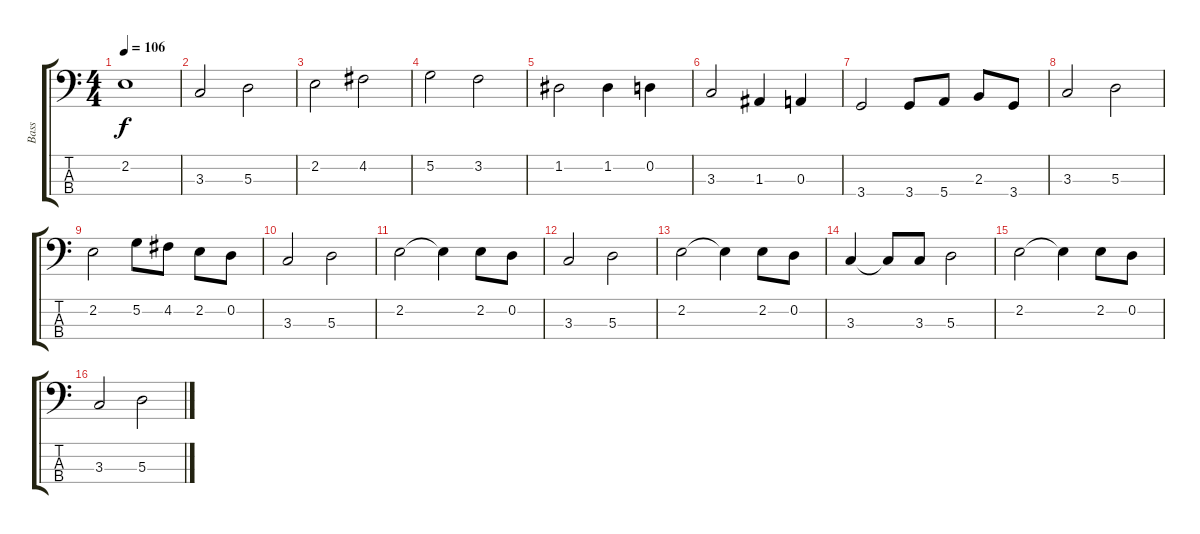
\track ("Bass" "Bass") {instrument electricbasspick}
\staff {score tabs}
\tuning (G2 D2 A1 E1) {hide}
\ts (4 4)
\tempo 106
\clef f4
\ks c
2.2.1{dy f} |
3.3.2 5.3.2 |
2.2.2 4.2.2 |
5.2.2 3.2.2 |
1.2.2 1.2.4 0.2.4 |
3.3.2 1.3.4 0.3.4 |
3.4.2 3.4.8 5.4.8 2.3.8 3.4.8 |
3.3.2 5.3.2 |
2.2.2 5.2.8 4.2.8 2.2.8 0.2.8 |
3.3.2 5.3.2 |
2.2.2 2.2{t}.4 2.2.8 0.2.8 |
3.3.2 5.3.2 |
2.2.2 2.2{t}.4 2.2.8 0.2.8 |
3.3.4 3.3{t}.8 3.3.8 5.3.2 |
2.2.2 2.2{t}.4 2.2.8 0.2.8 |
3.3.2 5.3.2
